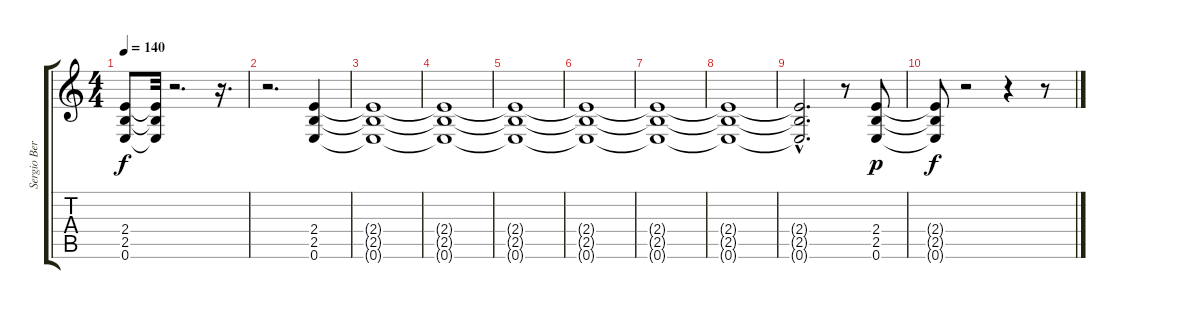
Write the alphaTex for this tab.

\track ("Sergio Berdichevsky" "Sergio Ber") {instrument distortionguitar}
\staff {score tabs}
\tuning (E4 B3 G3 D3 A2 E2) {hide}
\ts (4 4)
\tempo 140
\clef g2
\ks c
(2.4 2.5 0.6).8{dy f} (2.4{t} 2.5{t} 0.6{t}).32 r.2{d} r.16{d} |
r.2{d} (2.4 2.5 0.6).4 |
(2.4{t} 2.5{t} 0.6{t}).1 |
(2.4{t} 2.5{t} 0.6{t}).1 |
(2.4{t} 2.5{t} 0.6{t}).1 |
(2.4{t} 2.5{t} 0.6{t}).1 |
(2.4{t} 2.5{t} 0.6{t}).1 |
(2.4{t} 2.5{t} 0.6{t}).1 |
(2.4{hac t} 2.5{hac t} 0.6{hac t}).2{d} r.8 (2.4 2.5 0.6).8{dy p} |
(2.4{t} 2.5{t} 0.6{t}).8{dy f} r.2 r.4 r.8
